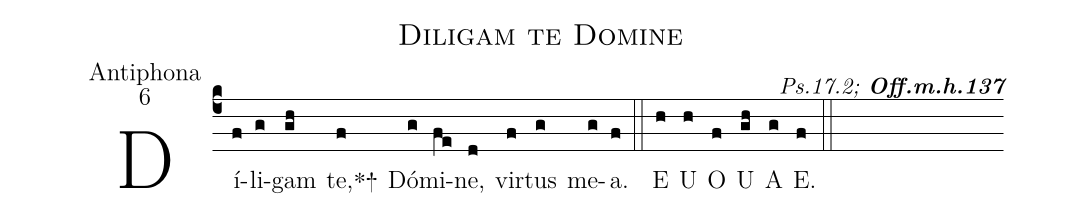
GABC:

name:Diligam te Domine;
office-part:Antiphona;
mode:6;
commentary: {\itshape\mdseries Ps.17.2;\/} {\bfseries Off.m.h.137};
%%
(c4)Dí(f)li(g)gam(gh) te,<sp>*</sp><sp>+</sp>(f) Dó(g)mi(fe)ne,(d) vir(f)tus(g) me(g)a.(f) (::) E(h) U(h) O(f) U(gh) A(g) E.(f) (::)
